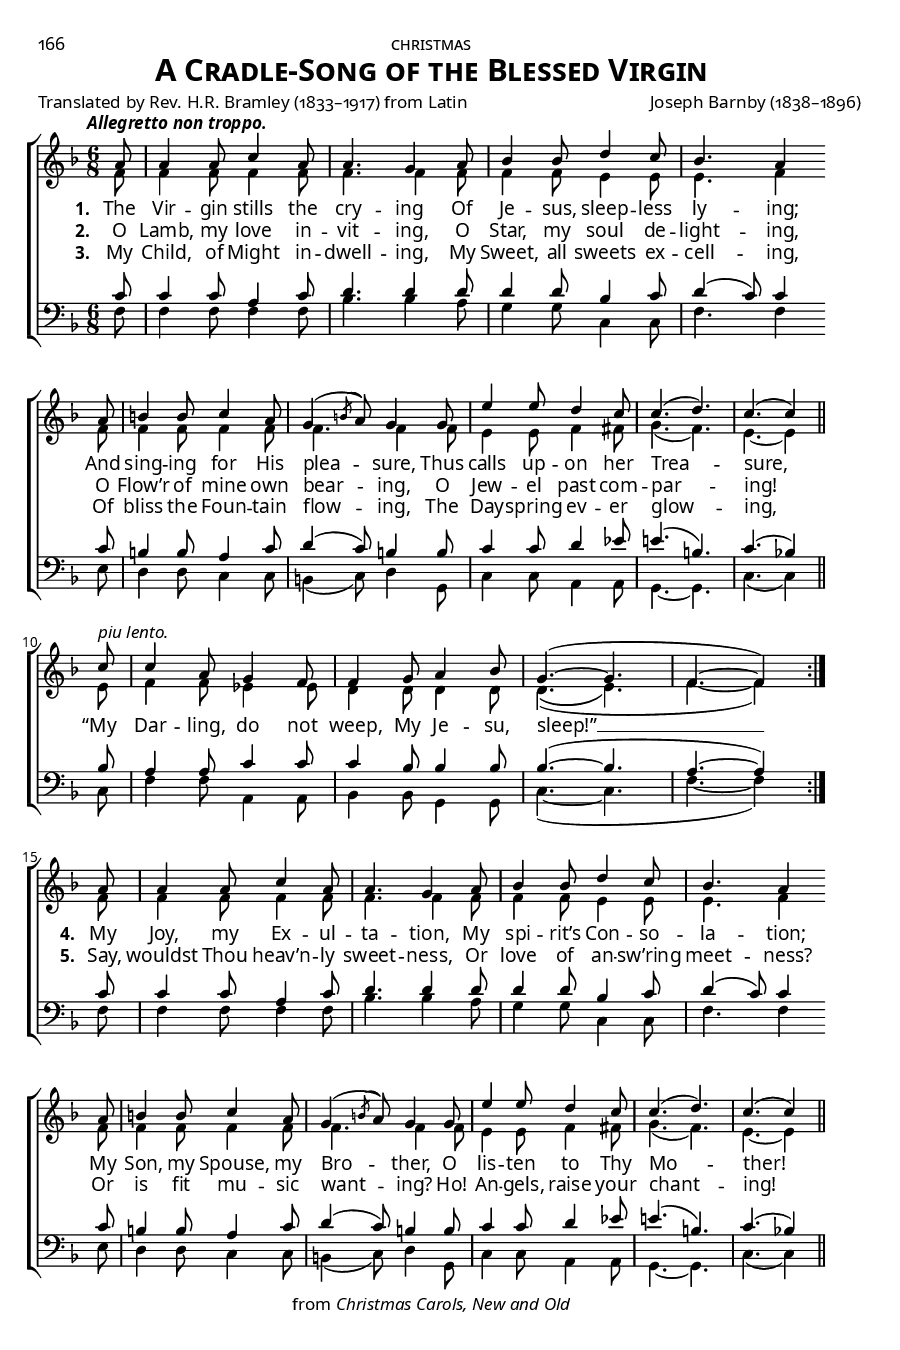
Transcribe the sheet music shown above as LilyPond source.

\version "2.14.2"
\include "util.ly"
\header {
  title = \markup{\override #'(font-name . "Garamond Premier Pro Semibold"){ \abs-fontsize #15 \smallCapsOldStyle"A Cradle-Song of the Blessed Virgin"}}
  poet = \markup\oldStyleNum"Translated by Rev. H.R. Bramley (1833–1917) from Latin"
  composer = \markup\oldStyleNum"Joseph Barnby (1838–1896)"
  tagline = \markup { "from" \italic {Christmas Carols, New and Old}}
}
\paper {
  %print-all-headers = ##t
  paper-height = 9\in
  paper-width = 6\in
  indent = 0\in
  %system-system-spacing = #'((basic-distance . 10) (padding . 0))
  system-system-spacing =
    #'((basic-distance . 0)
       (minimum-distance . 0)
       (padding . -5)
       (stretchability . 100))
  ragged-last-bottom = ##f
  ragged-bottom = ##f
  two-sided = ##t
  inner-margin = 0.5\in
  outer-margin = 0.25\in
  top-margin = 0.25\in
  bottom-margin = 0.25\in
  first-page-number = #166
  print-first-page-number = ##t
  headerLine = \markup{\override #'(font-name . "Garamond Premier Pro") \smallCapsOldStyle"christmas"}
  oddHeaderMarkup = \markup\fill-line{
     \override #'(font-name . "Garamond Premier Pro")\abs-fontsize #8.5
     \combine 
        \fill-line{"" \on-the-fly #print-page-number-check-first
        \oldStylePageNum""
        }
        \fill-line{\headerLine}
  }
  evenHeaderMarkup = \markup {
     \override #'(font-name . "Garamond Premier Pro")\abs-fontsize #8.5
     \combine
        \on-the-fly #print-page-number-check-first
        \oldStylePageNum""
        \fill-line{\headerLine}
  }
}
#(set-global-staff-size 15) \paper{ #(define fonts (make-pango-font-tree "GoudyOlSt BT" "Garamond Premier Pro" "Garamond Premier Pro" (/ 15 20))) }
global = {
  \key f \major
  \time 6/8
  \autoBeamOff
}

sopMusic = \relative c' {
  \tempo \markup\italic"Allegretto non troppo."
  \partial 8 a'8 |
  a4 a8 c4 a8 |
  a4. g4 a8 |
  bes4 bes8 d4 c8 |
  
  bes4. a4 \bar""\break a8 |
  b4 b8 c4 a8 |
  g4( \acciaccatura b8 a8) g4 g8 |
  
  e'4 e8 d4 c8 |
  c4.( d) |
  \partial 8*5 c( c4) \bar "||" \break
  \partial 8 c8^\markup\italic"piu lento." |
  
  c4 a8 g4 f8 |
  f4 g8 a4 bes8 |
  g4.(~ g |
  \partial 8*5 f~ f4) \bar ":|" \break
  
  
  
  \partial 8 a8 |
  a4 a8 c4 a8 |
  a4. g4 a8 |
  bes4 bes8 d4 c8 |
  
  bes4. a4 \bar"" \break a8 |
  b4 b8 c4 a8 |
  g4( \acciaccatura b8 a8) g4 g8 |
  
  e'4 e8 d4 c8 |
  c4.( d) |
  \partial 8*5 c( c4) \bar "||" \break
}
sopWords = \lyricmode {
  
}

altoMusic = \relative c' {
  f8 |
  f4 f8 f4 f8 |
  f4. f4 f8 |
  f4 f8 e4 e8 |
  
  e4. f4 f8 |
  f4 f8 f4 f8 |
  f4. f4 f8 |
  
  e4 e8 f4 fis8 g4.( f) |
  e~ e4 e8 |
  
  f4 f8 ees4 ees8 |
  d4 d8 d4 d8 |
  d4.(\( e\) |
  f~ f4)
  
  
  
  f8 |
  f4 f8 f4 f8 |
  f4. f4 f8 |
  f4 f8 e4 e8 |
  
  e4. f4 f8 |
  f4 f8 f4 f8 |
  f4. f4 f8 |
  
  e4 e8 f4 fis8 g4.( f) |
  e~ e4
}
altoWords = \lyricmode {
  \dropLyricsIX
  \set stanza = #"1. "
  The Vir -- gin stills the cry -- ing
  Of Je -- sus, sleep -- less ly -- ing;
  And sing -- ing for His plea -- sure,
  Thus calls up -- on her Trea -- sure,
  “My Dar -- ling, do not weep, My Je -- su, sleep!” __
  
  
  
  \set stanza = #"4. "
  My Joy, my Ex -- ul -- ta -- tion,
  My spi -- rit’s Con -- so -- la -- tion;
  My Son, my Spouse, my Bro -- ther,
  O lis -- ten to Thy Mo -- ther!
}
altoWordsII = \lyricmode {
  \dropLyricsIX
%\markup\italic
  \set stanza = #"2. "
  O Lamb, my love in -- vit -- ing,
  O Star, my soul de -- light -- ing,
  O Flow’r of mine own bear -- ing,
  O Jew -- el past com -- par -- ing!
  
  \repeat unfold 10{\skip1}
  
  \set stanza = #"5. "
  Say, wouldst Thou heav’n -- ly sweet -- ness,
  Or love of an -- sw’ring meet -- ness?
  Or is fit mu -- sic want -- ing?
  Ho! An -- gels, raise your chant -- ing!
}
altoWordsIII = \lyricmode {
  \dropLyricsIX
  \set stanza = #"3. "
  My Child, of Might in -- dwell -- ing,
  My Sweet, all sweets ex -- cell -- ing,
  Of bliss the Foun -- tain flow -- ing,
  The Day -- spring ev -- er glow -- ing,
}
altoWordsIV = \lyricmode {
}
altoWordsV = \lyricmode {
}
altoWordsVI = \lyricmode {
  \set stanza = #"6. "
  \set ignoreMelismata = ##t
}
tenorMusic = \relative c' {
  c8 |
  c4 c8 a4 c8 |
  d4. d4 d8 |
  d4 d8 bes4 c8 |
  
  d4( c8) c4 c8 |
  b4 b8 a4 c8 |
  d4( c8) b4 b8 |
  
  c4 c8 d4 ees8 |
  e!4.( b) |
  c( bes!4) bes8 |
  
  a4 a8 c4 c8 |
  c4 bes8 bes4 bes8 |
  bes4.(~ bes |
  a~ a4) 
  
  
  
  c8 |
  c4 c8 a4 c8 |
  d4. d4 d8 |
  d4 d8 bes4 c8 |
  
  d4( c8) c4 c8 |
  b4 b8 a4 c8 |
  d4( c8) b4 b8 |
  
  c4 c8 d4 ees8 |
  e!4.( b) |
  c( bes!4) 
}
tenorWords = \lyricmode {

}

bassMusic = \relative c {
  f8 |
  f4 f8 f4 f8 |
  bes4. bes4 a8 |
  g4 g8 c,4 c8 |
  
  f4. f4 e8 |
  d4 d8 c4 c8 |
  b4( c8) d4 g,8 |
  
  c4 c8 a4 a8 |
  g4.~ g |
  c( c4) c8 |
  
  f4 f8 a,4 a8 |
  bes4 bes8 g4 g8 |
  c4.(~ c |
  f~ f4) 
  
  
  
  f8 |
  f4 f8 f4 f8 |
  bes4. bes4 a8 |
  g4 g8 c,4 c8 |
  
  f4. f4 e8 |
  d4 d8 c4 c8 |
  b4( c8) d4 g,8 |
  
  c4 c8 a4 a8 |
  g4.~ g |
  c( c4)
}
bassWords = \lyricmode {

}

pianoRH = \relative c' {
  
}
pianoLH = \relative c' {
  
}

\score {
  <<
   \new ChoirStaff <<
%    \new Lyrics = sopranos \with { \override VerticalAxisGroup #'nonstaff-relatedstaff-spacing = #'((basic-distance . 1)) }
    \new Staff = women <<
      \new Voice = "sopranos" { \voiceOne << \global \sopMusic >> }
      \new Voice = "altos" { \voiceTwo << \global \altoMusic >> }
    >>
    \new Lyrics \with { alignAboveContext = #"women" \override VerticalAxisGroup #'nonstaff-relatedstaff-spacing = #'((basic-distance . 1))} \lyricsto "sopranos" \sopWords
     \new Lyrics = "altosVI"  \with { alignBelowContext = #"women" \override VerticalAxisGroup #'nonstaff-relatedstaff-spacing = #'((basic-distance . 1))} \lyricsto "sopranos" \altoWordsVI
    \new Lyrics = "altosV"  \with { alignBelowContext = #"women" \override VerticalAxisGroup #'nonstaff-relatedstaff-spacing = #'((basic-distance . 1))} \lyricsto "sopranos" \altoWordsV
    \new Lyrics = "altosIV"  \with { alignBelowContext = #"women" \override VerticalAxisGroup #'nonstaff-relatedstaff-spacing = #'((basic-distance . 1))} \lyricsto "sopranos" \altoWordsIV
    \new Lyrics = "altosIII"  \with { alignBelowContext = #"women" \override VerticalAxisGroup #'nonstaff-relatedstaff-spacing = #'((basic-distance . 1))} \lyricsto "sopranos" \altoWordsIII
    \new Lyrics = "altosII"  \with { alignBelowContext = #"women" \override VerticalAxisGroup #'nonstaff-relatedstaff-spacing = #'((basic-distance . 1))} \lyricsto "sopranos" \altoWordsII
    \new Lyrics = "altos"  \with { alignBelowContext = #"women" \override VerticalAxisGroup #'nonstaff-relatedstaff-spacing = #'((padding . -0.5)) } \lyricsto "sopranos" \altoWords
   \new Staff = men <<
      \clef bass
      \new Voice = "tenors" { \voiceOne << \global \tenorMusic >> }
      \new Voice = "basses" { \voiceTwo << \global \bassMusic >> }
    >>
    \new Lyrics \with { alignAboveContext = #"men" \override VerticalAxisGroup #'nonstaff-relatedstaff-spacing = #'((basic-distance . 1)) } \lyricsto "tenors" \tenorWords
    \new Lyrics \with { alignBelowContext = #"men" \override VerticalAxisGroup #'nonstaff-relatedstaff-spacing = #'((basic-distance . 1)) } \lyricsto "basses" \bassWords
  >>
%    \new PianoStaff << \new Staff { \new Voice { \pianoRH } } \new Staff { \clef "bass" \pianoLH } >>
  >>
  \layout {
    \context {
      \Score
      %\override SpacingSpanner #'base-shortest-duration = #(ly:make-moment 1 8)
      %\override SpacingSpanner #'common-shortest-duration = #(ly:make-moment 1 4)
    }
    \context {
      % Remove all empty staves
      % \Staff \RemoveEmptyStaves \override VerticalAxisGroup #'remove-first = ##t
    }
    \context {
      \Lyrics
      \override LyricText #'X-offset = #center-on-word
    }
  }
}

